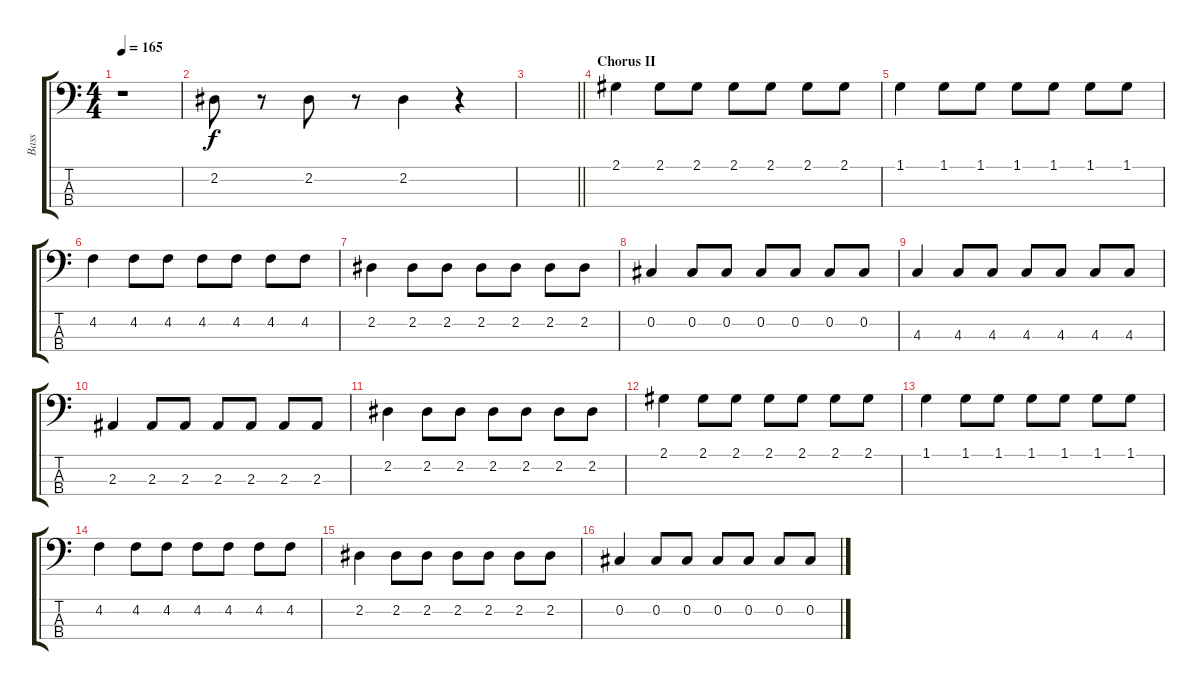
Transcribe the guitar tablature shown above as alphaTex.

\track ("Bass" "Bass") {instrument electricbasspick}
\staff {score tabs}
\tuning (Gb2 Db2 Ab1 Eb1) {hide}
\ts (4 4)
\tempo 165
\clef f4
\ks c
r.1{dy f} |
2.2.8 r.8 2.2.8 r.8 2.2.4 r.4 |
\barLineRight lightlight
|
\section ("" "Chorus II")
2.1.4 2.1.8 2.1.8 2.1.8 2.1.8 2.1.8 2.1.8 |
1.1.4 1.1.8 1.1.8 1.1.8 1.1.8 1.1.8 1.1.8 |
4.2.4 4.2.8 4.2.8 4.2.8 4.2.8 4.2.8 4.2.8 |
2.2.4 2.2.8 2.2.8 2.2.8 2.2.8 2.2.8 2.2.8 |
0.2.4 0.2.8 0.2.8 0.2.8 0.2.8 0.2.8 0.2.8 |
4.3.4 4.3.8 4.3.8 4.3.8 4.3.8 4.3.8 4.3.8 |
2.3.4 2.3.8 2.3.8 2.3.8 2.3.8 2.3.8 2.3.8 |
2.2.4 2.2.8 2.2.8 2.2.8 2.2.8 2.2.8 2.2.8 |
2.1.4 2.1.8 2.1.8 2.1.8 2.1.8 2.1.8 2.1.8 |
1.1.4 1.1.8 1.1.8 1.1.8 1.1.8 1.1.8 1.1.8 |
4.2.4 4.2.8 4.2.8 4.2.8 4.2.8 4.2.8 4.2.8 |
2.2.4 2.2.8 2.2.8 2.2.8 2.2.8 2.2.8 2.2.8 |
0.2.4 0.2.8 0.2.8 0.2.8 0.2.8 0.2.8 0.2.8
